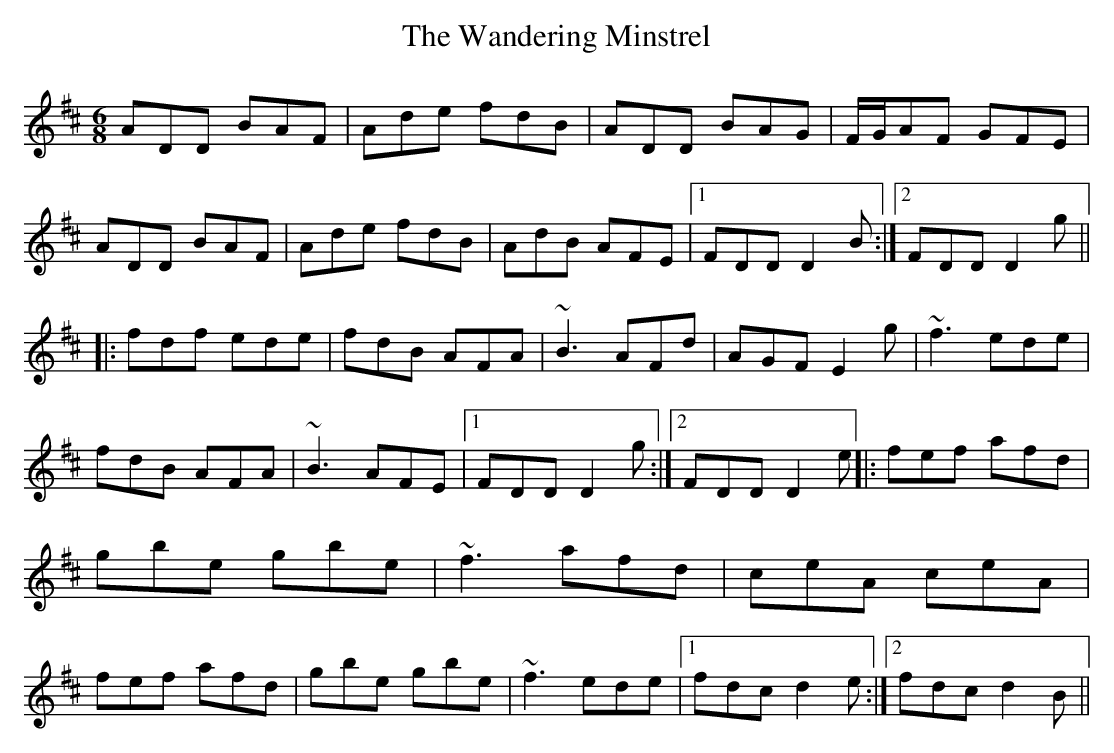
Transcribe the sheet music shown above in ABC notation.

X:1
T:Wandering Minstrel, The
M:6/8
K:D
ADD BAF|Ade fdB|ADD BAG|F/G/AF GFE|ADD BAF|\
Ade fdB|AdB AFE|1 FDD D2B:|2 FDD D2g||\
|:fdf ede|fdB AFA|~B3 AFd|AGF E2g|~f3 ede|\
fdB AFA|~B3 AFE|1 FDD D2g:|2 FDD D2e||\
|:fef afd|gbe gbe|~f3 afd|ceA ceA|fef afd|\
gbe gbe|~f3 ede|1 fdc d2e:|2 fdc d2B||
